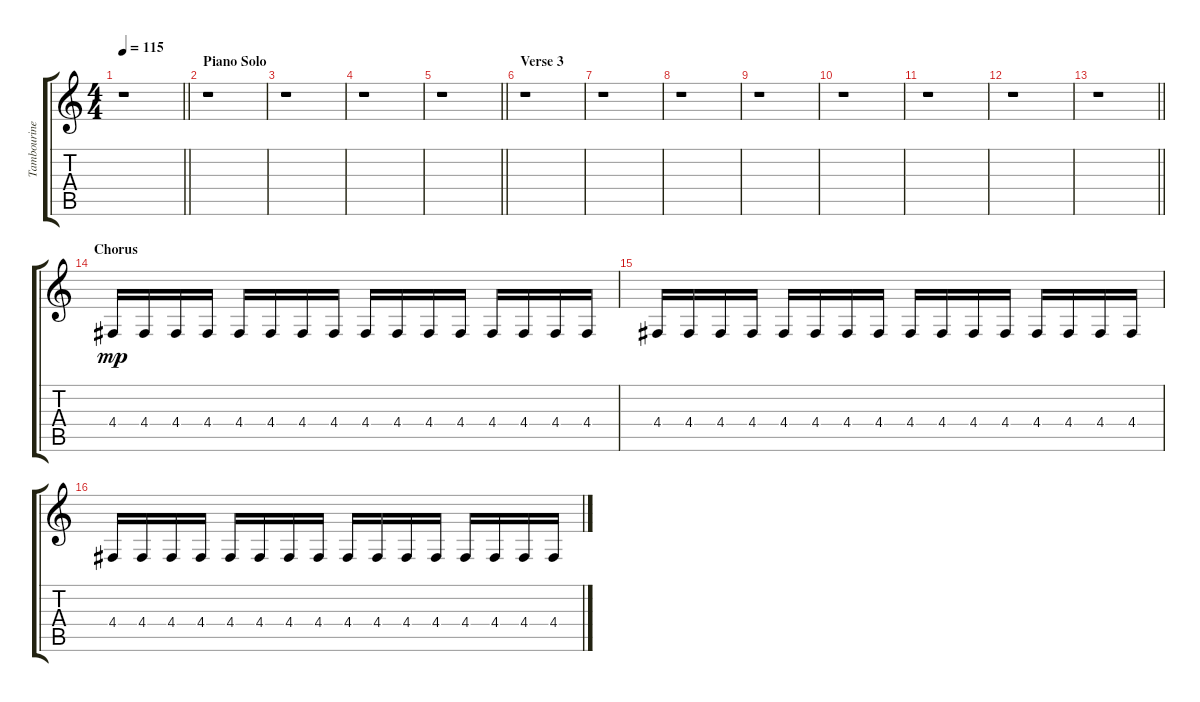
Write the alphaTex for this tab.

\track ("Tambourine" "Tambourine") {instrument synthvoice}
\staff {score tabs}
\tuning (E4 B3 G3 D3 A2 E2) {hide}
\ts (4 4)
\tempo 115
\clef g2
\barLineRight lightlight
\ks c
r.1{dy mp} |
\section ("" "Piano Solo")
r.1 |
r.1 |
r.1 |
\barLineRight lightlight
r.1 |
\section ("" "Verse 3")
r.1 |
r.1 |
r.1 |
r.1 |
r.1 |
r.1 |
r.1 |
\barLineRight lightlight
r.1 |
\section ("" "Chorus")
4.4.16 4.4.16 4.4.16 4.4.16 4.4.16 4.4.16 4.4.16 4.4.16 4.4.16 4.4.16 4.4.16 4.4.16 4.4.16 4.4.16 4.4.16 4.4.16 |
4.4.16 4.4.16 4.4.16 4.4.16 4.4.16 4.4.16 4.4.16 4.4.16 4.4.16 4.4.16 4.4.16 4.4.16 4.4.16 4.4.16 4.4.16 4.4.16 |
4.4.16 4.4.16 4.4.16 4.4.16 4.4.16 4.4.16 4.4.16 4.4.16 4.4.16 4.4.16 4.4.16 4.4.16 4.4.16 4.4.16 4.4.16 4.4.16
